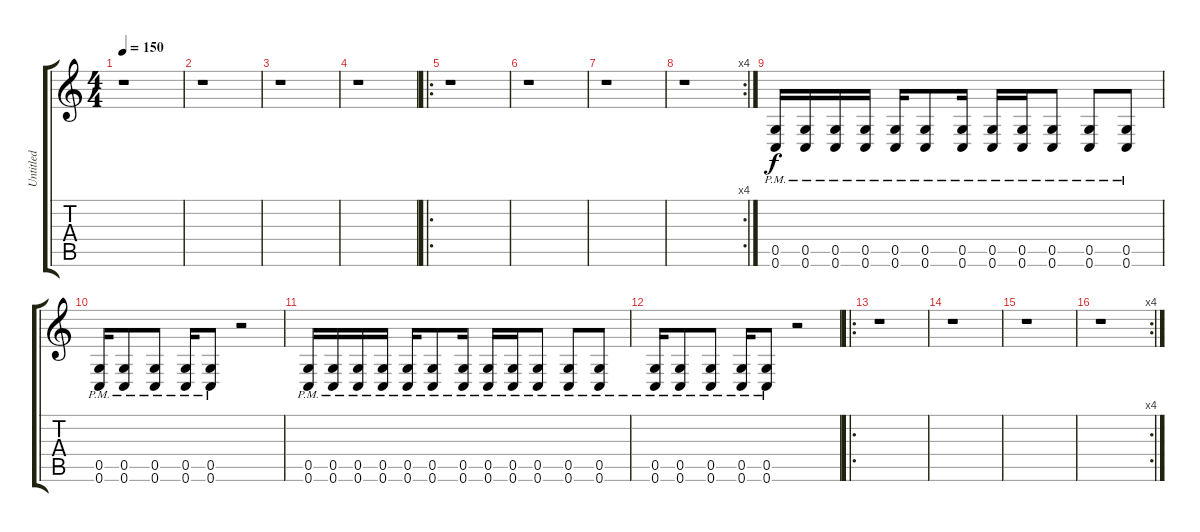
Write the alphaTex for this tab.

\track ("Untitled" "Untitled") {instrument distortionguitar}
\staff {score tabs}
\tuning (D4 A3 F3 C3 G2 C2) {hide}
\ts (4 4)
\tempo 150
\clef g2
\ks c
r.1{dy f} |
r.1 |
r.1 |
r.1 |
\ro
r.1 |
r.1 |
r.1 |
\rc 4
r.1 |
(0.5{pm} 0.6{pm}).16 (0.5{pm} 0.6{pm}).16 (0.5{pm} 0.6{pm}).16 (0.5{pm} 0.6{pm}).16 (0.5{pm} 0.6{pm}).16 (0.5{pm} 0.6{pm}).8 (0.5{pm} 0.6{pm}).16 (0.5{pm} 0.6{pm}).16 (0.5{pm} 0.6{pm}).16 (0.5{pm} 0.6{pm}).8 (0.5{pm} 0.6{pm}).8 (0.5{pm} 0.6{pm}).8 |
(0.5{pm} 0.6{pm}).16 (0.5{pm} 0.6{pm}).8 (0.5{pm} 0.6{pm}).8 (0.5{pm} 0.6{pm}).16 (0.5{pm} 0.6{pm}).8 r.2 |
(0.5{pm} 0.6{pm}).16 (0.5{pm} 0.6{pm}).16 (0.5{pm} 0.6{pm}).16 (0.5{pm} 0.6{pm}).16 (0.5{pm} 0.6{pm}).16 (0.5{pm} 0.6{pm}).8 (0.5{pm} 0.6{pm}).16 (0.5{pm} 0.6{pm}).16 (0.5{pm} 0.6{pm}).16 (0.5{pm} 0.6{pm}).8 (0.5{pm} 0.6{pm}).8 (0.5{pm} 0.6{pm}).8 |
(0.5{pm} 0.6{pm}).16 (0.5{pm} 0.6{pm}).8 (0.5{pm} 0.6{pm}).8 (0.5{pm} 0.6{pm}).16 (0.5{pm} 0.6{pm}).8 r.2 |
\ro
r.1 |
r.1 |
r.1 |
\rc 4
r.1
